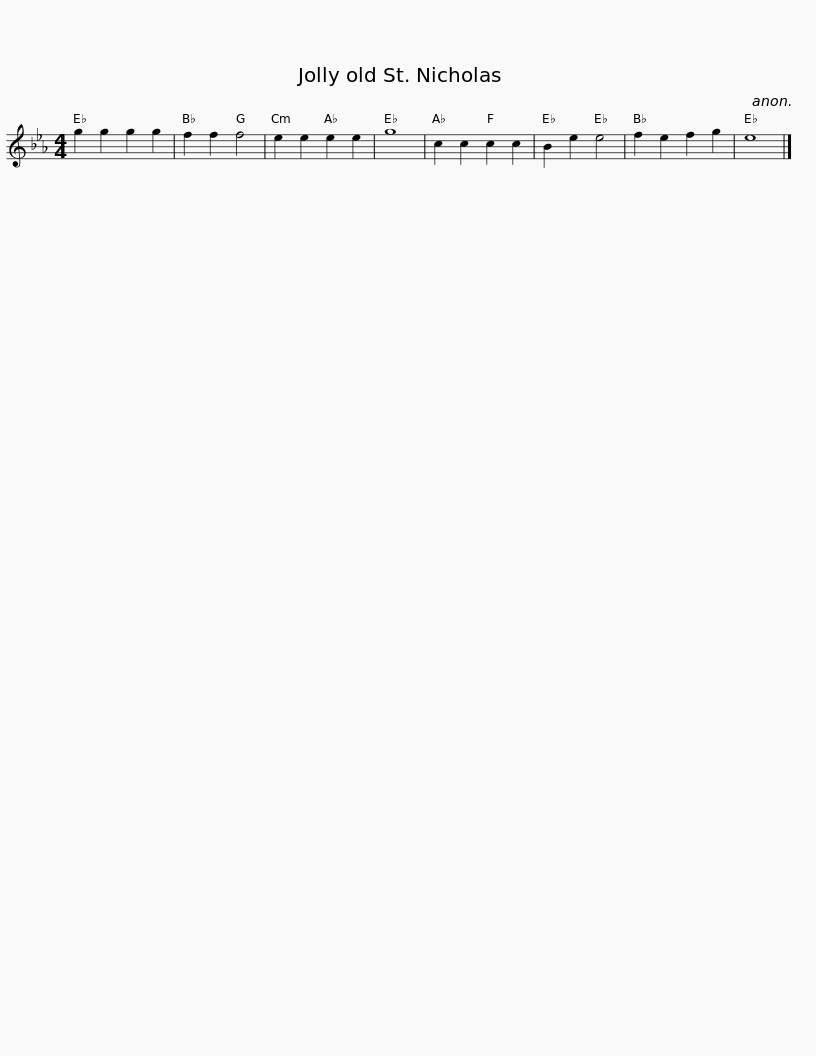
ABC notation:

X:1
L:1/8
M:4/4
I:linebreak $
K:Eb
V:1 treble
V:1
 g2 g2 g2 g2 | f2 f2 f4 | e2 e2 e2 e2 | g8 | c2 c2 c2 c2 | %5
 B2 e2 e4 | f2 e2 f2 g2 | e8 |] %8
